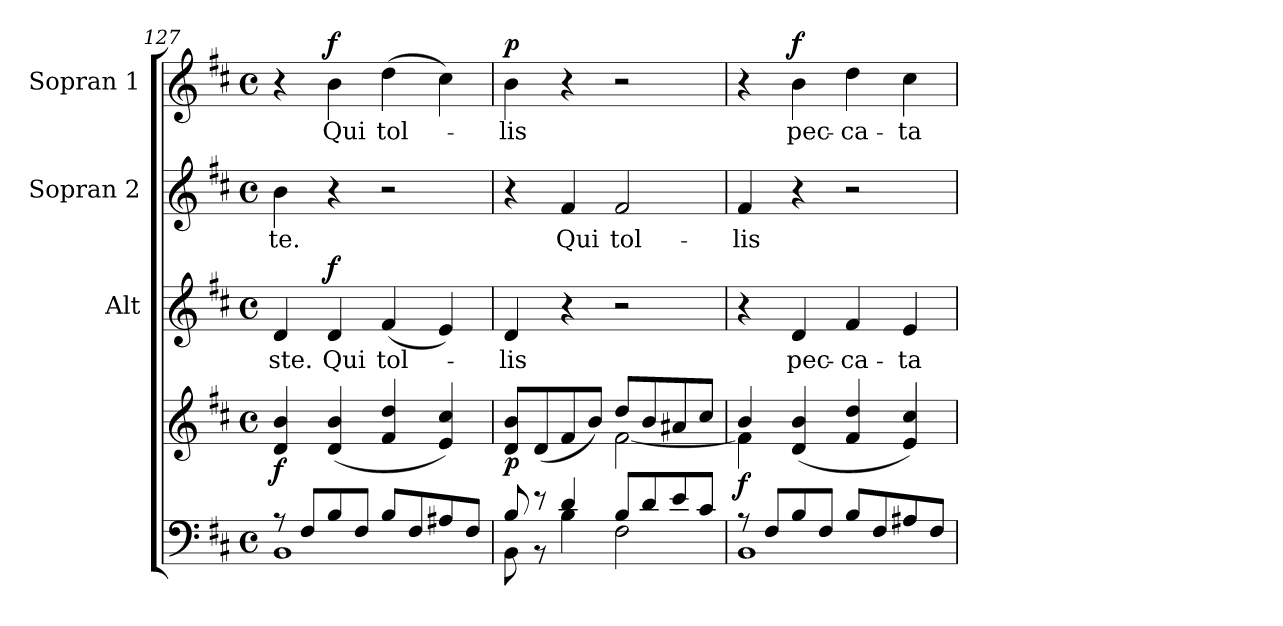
**kern	**kern	**dynam	**kern	**text	**dynam	**kern	**text	**kern	**text	**dynam
*part4	*part4	*part4	*part3	*part3	*part3	*part2	*part2	*part1	*part1	*part1
*staff5	*staff4	*staff4/5	*staff3	*staff3	*staff3	*staff2	*staff2	*staff1	*staff1	*staff1
*	*	*	*I"Alt	*	*	*I"Sopran 2	*	*I"Sopran 1	*	*
*	*	*	*I'A.	*	*	*I'S. 2	*	*I'S. 1	*	*
*clefF4	*clefG2	*	*clefG2	*	*	*clefG2	*	*clefG2	*	*
*k[f#c#]	*k[f#c#]	*	*k[f#c#]	*	*	*k[f#c#]	*	*k[f#c#]	*	*
*D:	*D:	*	*D:	*	*	*D:	*	*D:	*	*
*M4/4	*M4/4	*	*M4/4	*	*	*M4/4	*	*M4/4	*	*
*met(c)	*met(c)	*	*met(c)	*	*	*met(c)	*	*met(c)	*	*
=127	=127	=127	=127	=127	=127	=127	=127	=127	=127	=127
*^	*	*	*	*	*	*	*	*	*	*
!	!	!	!LO:DY:b	!	!LO:LY:b	!	!	!LO:LY:b	!	!	!
8rG	1BB	4d/ 4b/	f	4d/	-ste.	.	4b\	-te.	4r	.	.
8F#/L	.	.	.	.	.	.	.	.	.	.	.
!	!	!	!	!	!LO:LY:b	!LO:DY:a	!	!	!	!LO:LY:b	!LO:DY:a
8B/	.	(<4d/ 4b/	.	4d/	Qui	f	4r	.	4b\	Qui	f
8F#/J	.	.	.	.	.	.	.	.	.	.	.
!	!	!	!	!	!LO:LY:b	!	!	!	!	!LO:LY:b	!
8B/L	.	4f#/ 4dd/	.	(<4f#/	tol-	.	2r	.	(>4dd\	tol-	.
8F#/	.	.	.	.	.	.	.	.	.	.	.
8A#X/	.	4e/ 4cc#/)	.	4e/)	.	.	.	.	4cc#\)	.	.
8F#/J	.	.	.	.	.	.	.	.	.	.	.
!!LO:LB:g=z
=128	=128	=128	=128	=128	=128	=128	=128	=128	=128	=128	=128
*	*	*^	*	*	*	*	*	*	*	*	*
!	!	!	!	!LO:DY:b	!	!LO:LY:b	!	!	!	!	!LO:LY:b	!LO:DY:a
8B/	8BB\	8d/ 8b/L	2ryy	p	4d/	-lis	.	4r	.	4b\	-lis	p
8r	8r	(<8d/	.	.	.	.	.	.	.	.	.	.
!	!	!	!	!	!	!	!	!	!LO:LY:b	!	!	!
4d/	4B\	8f#/	.	.	4r	.	.	4f#/	Qui	4r	.	.
.	.	8b/J)	.	.	.	.	.	.	.	.	.	.
!	!	!	!	!	!	!	!	!	!LO:LY:b	!	!	!
8B/L	2F#\	8dd/L	[<2f#\	.	2r	.	.	2f#/	tol-	2r	.	.
8d/	.	8b/	.	.	.	.	.	.	.	.	.	.
8e/	.	8a#X/	.	.	.	.	.	.	.	.	.	.
8c#/J	.	8cc#/J	.	.	.	.	.	.	.	.	.	.
=129	=129	=129	=129	=129	=129	=129	=129	=129	=129	=129	=129	=129
!	!	!	!	!LO:DY:b	!	!	!	!	!LO:LY:b	!	!	!
8rG	1BB	4b/	4f#\]	f	4r	.	.	4f#/	-lis	4r	.	.
8F#/L	.	.	.	.	.	.	.	.	.	.	.	.
!	!	!	!	!	!	!LO:LY:b	!	!	!	!	!LO:LY:b	!LO:DY:a
8B/	.	(<4d/ 4b/	2.ryy	.	4d/	pec-	.	4r	.	4b\	pec-	f
8F#/J	.	.	.	.	.	.	.	.	.	.	.	.
!	!	!	!	!	!	!LO:LY:b	!	!	!	!	!LO:LY:b	!
8B/L	.	4f#/ 4dd/	.	.	4f#/	-ca-	.	2r	.	4dd\	-ca-	.
8F#/	.	.	.	.	.	.	.	.	.	.	.	.
!	!	!	!	!	!	!LO:LY:b	!	!	!	!	!LO:LY:b	!
8A#X/	.	4e/ 4cc#/)	.	.	4e/	-ta	.	.	.	4cc#\	-ta	.
8F#/J	.	.	.	.	.	.	.	.	.	.	.	.
*v	*v	*	*	*	*	*	*	*	*	*	*	*
*	*v	*v	*	*	*	*	*	*	*	*	*
=	=	=	=	=	=	=	=	=	=	=
*-	*-	*-	*-	*-	*-	*-	*-	*-	*-	*-
